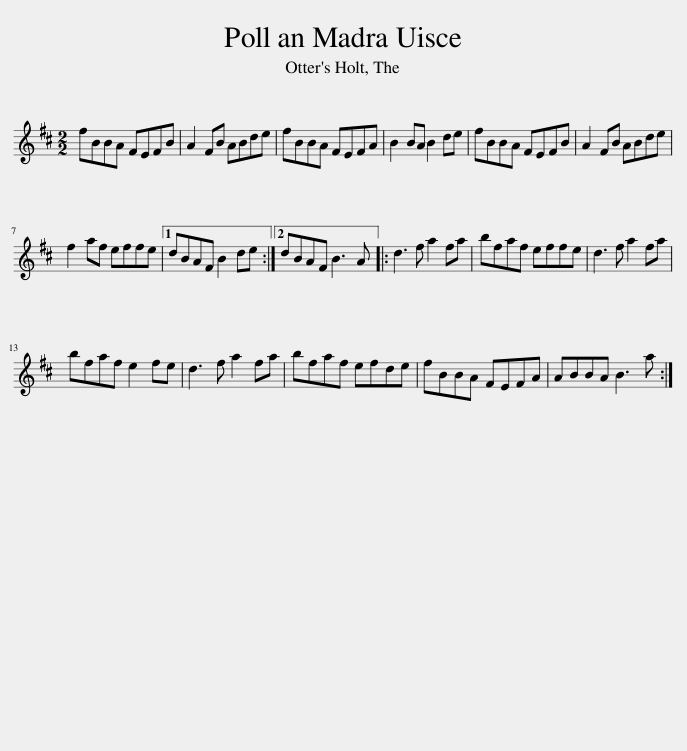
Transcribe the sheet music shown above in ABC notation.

X:1
L:1/8
M:2/2
I:linebreak $
K:Bmin
V:1 treble
V:1
 fBBA FEFB | A2 FB ABde | fBBA FEFA | B2 BA B2 de | fBBA FEFB | %5
 A2 FB ABde |$ f2 af effe |1 dBAF B2 de :|2 dBAF B3 A |: d3 f a2 fa | %10
 bfaf effe | d3 f a2 fa |$ bfaf e2 fe | d3 f a2 fa | bfaf efde | %15
 fBBA FEFA | ABBA B3 a :| %17
